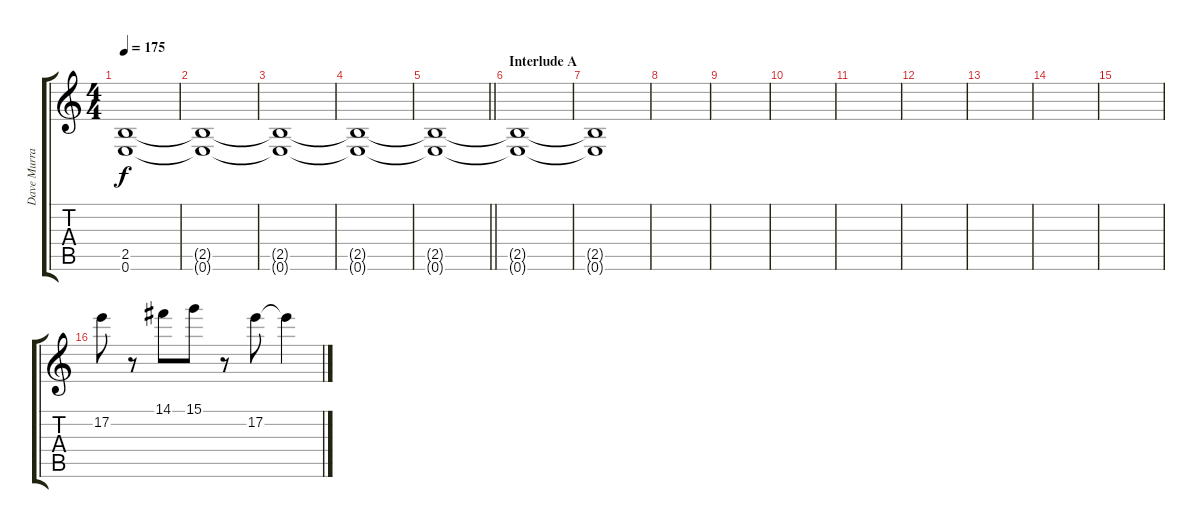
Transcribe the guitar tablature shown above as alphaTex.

\track ("Dave Murray" "Dave Murra") {instrument distortionguitar}
\staff {score tabs}
\tuning (E4 B3 G3 D3 A2 E2) {hide}
\ts (4 4)
\tempo 175
\clef g2
\ks c
(2.5{t} 0.6{t}).1{dy f} |
(2.5{t} 0.6{t}).1 |
(2.5{t} 0.6{t}).1{volume 3} |
(2.5{t} 0.6{t}).1 |
\barLineRight lightlight
(2.5{t} 0.6{t}).1 |
\section ("" "Interlude A")
(2.5{t} 0.6{t}).1 |
(2.5{t} 0.6{t}).1 |
|
|
|
|
|
|
|
|
17.2.8{volume 10} r.8 14.1.8 15.1.8 r.8 17.2.8 17.2{t}.4
